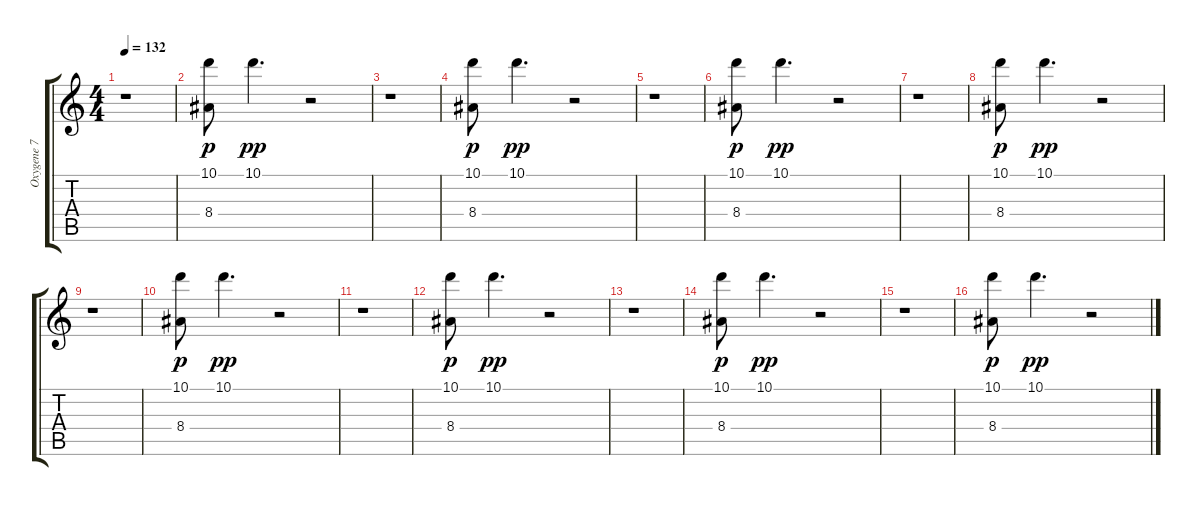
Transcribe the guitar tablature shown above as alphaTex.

\track ("Oxygene 7 - 13" "Oxygene 7 ") {instrument acousticguitarsteel}
\staff {score tabs}
\tuning (E4 B3 G3 D3 A2 E2) {hide}
\ts (4 4)
\tempo 132
\clef g2
\ks c
r.1{dy pp} |
(10.1 8.4).8{dy p} 10.1.4{d dy pp} r.2 |
r.1 |
(10.1 8.4).8{dy p} 10.1.4{d dy pp} r.2 |
r.1 |
(10.1 8.4).8{dy p} 10.1.4{d dy pp} r.2 |
r.1 |
(10.1 8.4).8{dy p} 10.1.4{d dy pp} r.2 |
r.1 |
(10.1 8.4).8{dy p} 10.1.4{d dy pp} r.2 |
r.1 |
(10.1 8.4).8{dy p} 10.1.4{d dy pp} r.2 |
r.1 |
(10.1 8.4).8{dy p} 10.1.4{d dy pp} r.2 |
r.1 |
(10.1 8.4).8{dy p} 10.1.4{d dy pp} r.2
